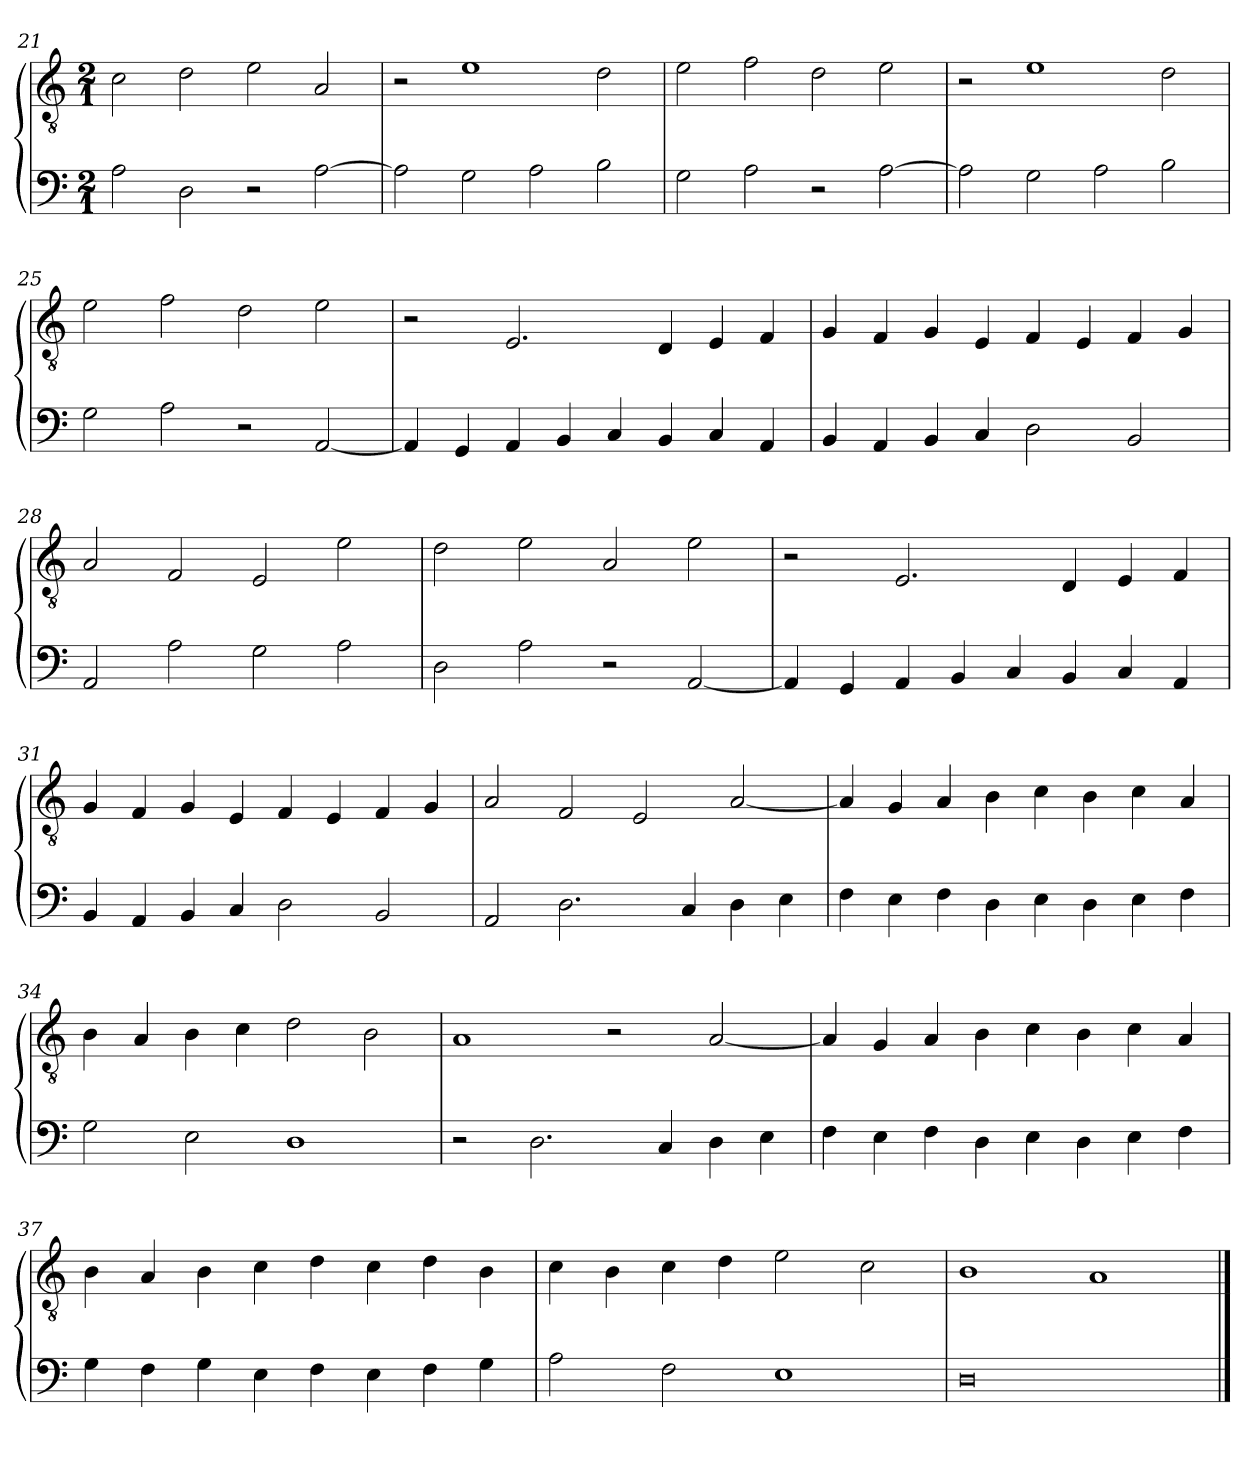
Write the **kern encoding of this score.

**kern	**kern
*part2	*part1
*staff2	*staff1
*clefF4	*clefGv2
*k[]	*k[]
*M2/1	*M2/1
=21	=21
2A	2c
2D	2d
2r	2e
[2A	2A
=22	=22
2A]	2r
2G	1e
2A	.
2B	2d
=23	=23
2G	2e
2A	2f
2r	2d
[2A	2e
=24	=24
2A]	2r
2G	1e
2A	.
2B	2d
=25	=25
2G	2e
2A	2f
2r	2d
[2AA	2e
=26	=26
4AA]	2r
4GG	.
4AA	2.E
4BB	.
4C	.
4BB	4D
4C	4E
4AA	4F
=27	=27
4BB	4G
4AA	4F
4BB	4G
4C	4E
2D	4F
.	4E
2BB	4F
.	4G
=28	=28
2AA	2A
2A	2F
2G	2E
2A	2e
=29	=29
2D	2d
2A	2e
2r	2A
[2AA	2e
=30	=30
4AA]	2r
4GG	.
4AA	2.E
4BB	.
4C	.
4BB	4D
4C	4E
4AA	4F
=31	=31
4BB	4G
4AA	4F
4BB	4G
4C	4E
2D	4F
.	4E
2BB	4F
.	4G
=32	=32
2AA	2A
2.D	2F
.	2E
4C	.
4D	[2A
4E	.
=33	=33
4F	4A]
4E	4G
4F	4A
4D	4B
4E	4c
4D	4B
4E	4c
4F	4A
=34	=34
2G	4B
.	4A
2E	4B
.	4c
1D	2d
.	2B
=35	=35
2r	1A
2.D	.
.	2r
4C	.
4D	[2A
4E	.
=36	=36
4F	4A]
4E	4G
4F	4A
4D	4B
4E	4c
4D	4B
4E	4c
4F	4A
=37	=37
4G	4B
4F	4A
4G	4B
4E	4c
4F	4d
4E	4c
4F	4d
4G	4B
=38	=38
2A	4c
.	4B
2F	4c
.	4d
1E	2e
.	2c
=39	=39
0D	1B
.	1A
==	==
*-	*-
